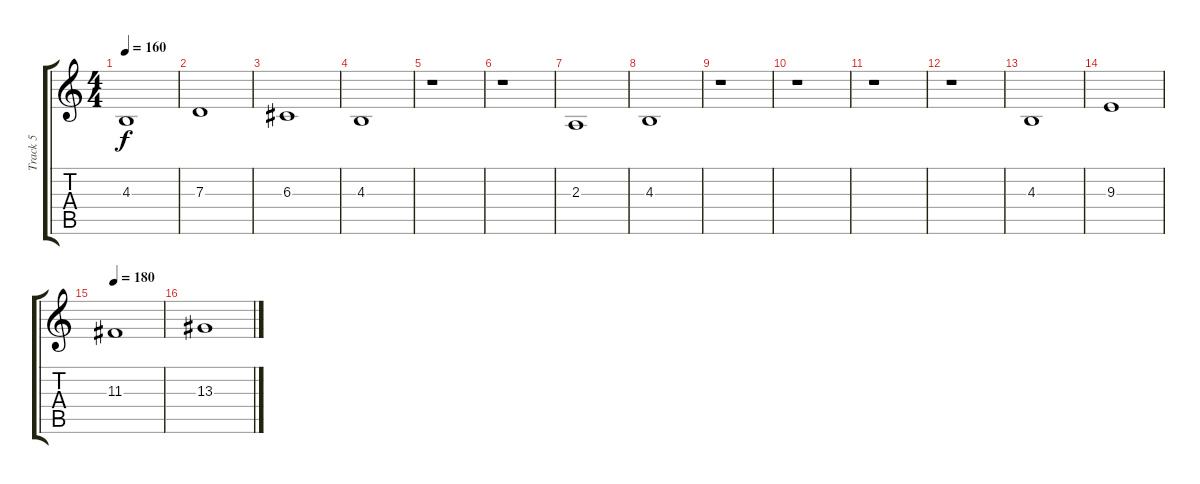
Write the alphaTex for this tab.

\track ("Track 5" "Track 5") {instrument violin}
\staff {score tabs}
\tuning (E4 B3 G3 D3 A2 D2) {hide}
\ts (4 4)
\tempo 160
\clef g2
\ks c
4.3{t}.1{dy f} |
7.3.1 |
6.3.1 |
4.3.1 |
r.1 |
r.1 |
2.3.1 |
4.3.1 |
r.1 |
r.1 |
r.1 |
r.1 |
4.3.1 |
9.3.1 |
\tempo 180
11.3.1 |
13.3.1
